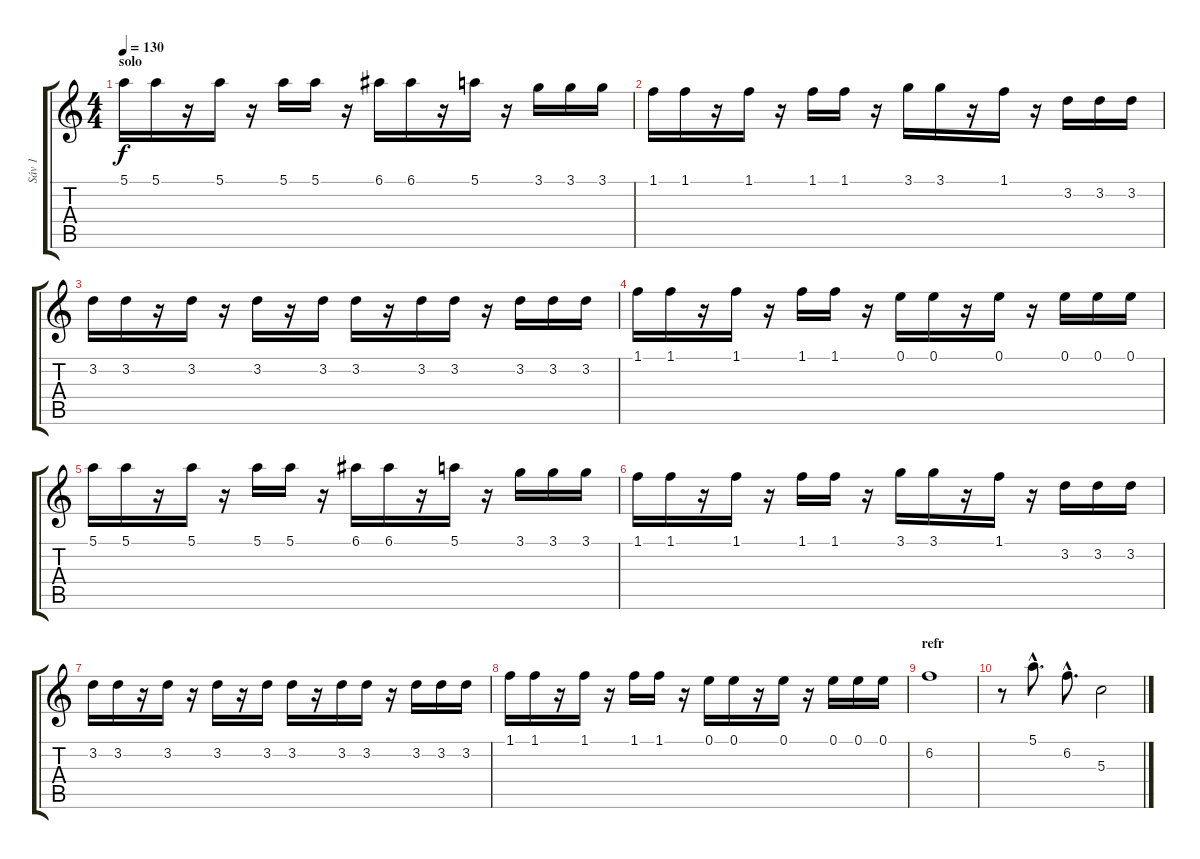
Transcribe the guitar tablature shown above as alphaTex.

\track ("Sáv 1" "Sáv 1") {instrument distortionguitar}
\staff {score tabs}
\tuning (E4 B3 G3 D3 A2 E2) {hide}
\ts (4 4)
\section ("" "solo")
\tempo 130
\clef g2
\ks c
5.1.16{dy f volume 10 instrument distortionguitar} 5.1.16 r.16 5.1.16 r.16 5.1.16 5.1.16 r.16 6.1.16 6.1.16 r.16 5.1.16 r.16 3.1.16 3.1.16 3.1.16 |
1.1.16 1.1.16 r.16 1.1.16 r.16 1.1.16 1.1.16 r.16 3.1.16 3.1.16 r.16 1.1.16 r.16 3.2.16 3.2.16 3.2.16 |
3.2.16 3.2.16 r.16 3.2.16 r.16 3.2.16 r.16 3.2.16 3.2.16 r.16 3.2.16 3.2.16 r.16 3.2.16 3.2.16 3.2.16 |
1.1.16 1.1.16 r.16 1.1.16 r.16 1.1.16 1.1.16 r.16 0.1.16 0.1.16 r.16 0.1.16 r.16 0.1.16 0.1.16 0.1.16 |
5.1.16 5.1.16 r.16 5.1.16 r.16 5.1.16 5.1.16 r.16 6.1.16 6.1.16 r.16 5.1.16 r.16 3.1.16 3.1.16 3.1.16 |
1.1.16 1.1.16 r.16 1.1.16 r.16 1.1.16 1.1.16 r.16 3.1.16 3.1.16 r.16 1.1.16 r.16 3.2.16 3.2.16 3.2.16 |
3.2.16 3.2.16 r.16 3.2.16 r.16 3.2.16 r.16 3.2.16 3.2.16 r.16 3.2.16 3.2.16 r.16 3.2.16 3.2.16 3.2.16 |
1.1.16 1.1.16 r.16 1.1.16 r.16 1.1.16 1.1.16 r.16 0.1.16 0.1.16 r.16 0.1.16 r.16 0.1.16 0.1.16 0.1.16 |
\section ("" "refr")
6.2.1{instrument distortionguitar} |
r.8 5.1{hac}.8{d instrument electricguitarjazz} 6.2{hac}.8{d} 5.3.2
